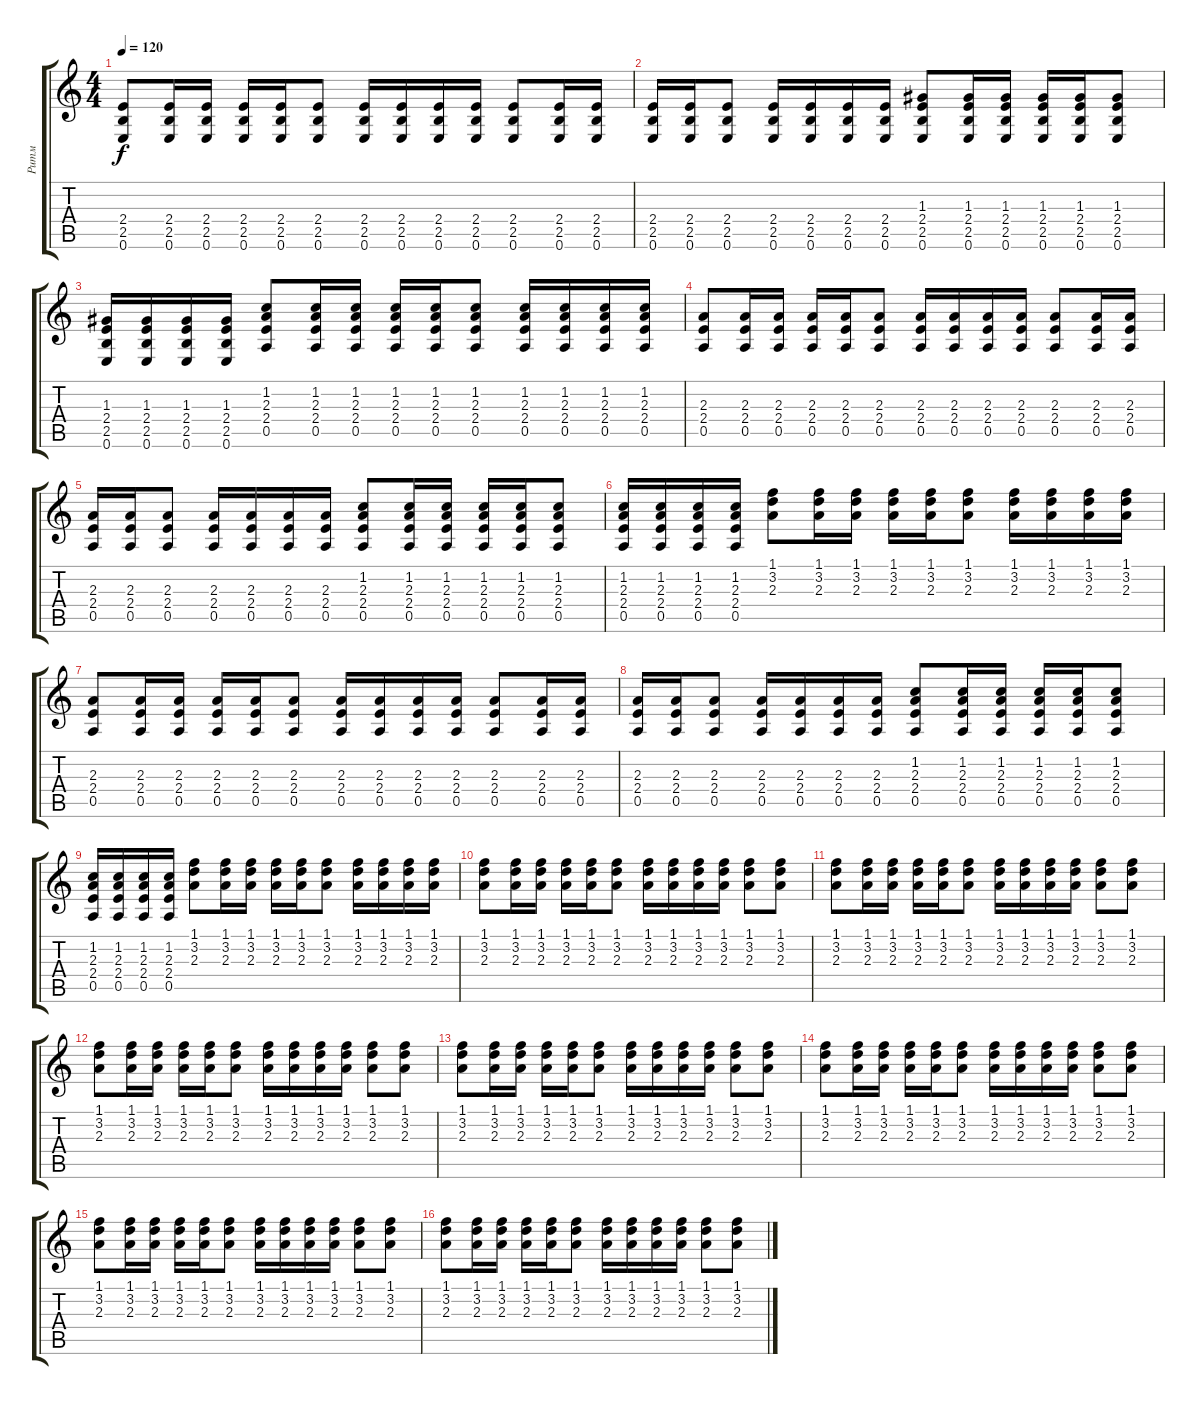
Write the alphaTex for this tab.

\track ("Ритм" "Ритм") {instrument acousticguitarsteel}
\staff {score tabs}
\tuning (E4 B3 G3 D3 A2 E2) {hide}
\ts (4 4)
\tempo 120
\clef g2
\ks c
(2.4 2.5 0.6).8{dy f} (2.4 2.5 0.6).16 (2.4 2.5 0.6).16 (2.4 2.5 0.6).16 (2.4 2.5 0.6).16 (2.4 2.5 0.6).8 (2.4 2.5 0.6).16 (2.4 2.5 0.6).16 (2.4 2.5 0.6).16 (2.4 2.5 0.6).16 (2.4 2.5 0.6).8 (2.4 2.5 0.6).16 (2.4 2.5 0.6).16 |
(2.4 2.5 0.6).16 (2.4 2.5 0.6).16 (2.4 2.5 0.6).8 (2.4 2.5 0.6).16 (2.4 2.5 0.6).16 (2.4 2.5 0.6).16 (2.4 2.5 0.6).16 (1.3 2.4 2.5 0.6).8 (1.3 2.4 2.5 0.6).16 (1.3 2.4 2.5 0.6).16 (1.3 2.4 2.5 0.6).16 (1.3 2.4 2.5 0.6).16 (1.3 2.4 2.5 0.6).8 |
(1.3 2.4 2.5 0.6).16 (1.3 2.4 2.5 0.6).16 (1.3 2.4 2.5 0.6).16 (1.3 2.4 2.5 0.6).16 (1.2 2.3 2.4 0.5).8 (1.2 2.3 2.4 0.5).16 (1.2 2.3 2.4 0.5).16 (1.2 2.3 2.4 0.5).16 (1.2 2.3 2.4 0.5).16 (1.2 2.3 2.4 0.5).8 (1.2 2.3 2.4 0.5).16 (1.2 2.3 2.4 0.5).16 (1.2 2.3 2.4 0.5).16 (1.2 2.3 2.4 0.5).16 |
(2.3 2.4 0.5).8 (2.3 2.4 0.5).16 (2.3 2.4 0.5).16 (2.3 2.4 0.5).16 (2.3 2.4 0.5).16 (2.3 2.4 0.5).8 (2.3 2.4 0.5).16 (2.3 2.4 0.5).16 (2.3 2.4 0.5).16 (2.3 2.4 0.5).16 (2.3 2.4 0.5).8 (2.3 2.4 0.5).16 (2.3 2.4 0.5).16 |
(2.3 2.4 0.5).16 (2.3 2.4 0.5).16 (2.3 2.4 0.5).8 (2.3 2.4 0.5).16 (2.3 2.4 0.5).16 (2.3 2.4 0.5).16 (2.3 2.4 0.5).16 (1.2 2.3 2.4 0.5).8 (1.2 2.3 2.4 0.5).16 (1.2 2.3 2.4 0.5).16 (1.2 2.3 2.4 0.5).16 (1.2 2.3 2.4 0.5).16 (1.2 2.3 2.4 0.5).8 |
(1.2 2.3 2.4 0.5).16 (1.2 2.3 2.4 0.5).16 (1.2 2.3 2.4 0.5).16 (1.2 2.3 2.4 0.5).16 (1.1 3.2 2.3).8 (1.1 3.2 2.3).16 (1.1 3.2 2.3).16 (1.1 3.2 2.3).16 (1.1 3.2 2.3).16 (1.1 3.2 2.3).8 (1.1 3.2 2.3).16 (1.1 3.2 2.3).16 (1.1 3.2 2.3).16 (1.1 3.2 2.3).16 |
(2.3 2.4 0.5).8 (2.3 2.4 0.5).16 (2.3 2.4 0.5).16 (2.3 2.4 0.5).16 (2.3 2.4 0.5).16 (2.3 2.4 0.5).8 (2.3 2.4 0.5).16 (2.3 2.4 0.5).16 (2.3 2.4 0.5).16 (2.3 2.4 0.5).16 (2.3 2.4 0.5).8 (2.3 2.4 0.5).16 (2.3 2.4 0.5).16 |
(2.3 2.4 0.5).16 (2.3 2.4 0.5).16 (2.3 2.4 0.5).8 (2.3 2.4 0.5).16 (2.3 2.4 0.5).16 (2.3 2.4 0.5).16 (2.3 2.4 0.5).16 (1.2 2.3 2.4 0.5).8 (1.2 2.3 2.4 0.5).16 (1.2 2.3 2.4 0.5).16 (1.2 2.3 2.4 0.5).16 (1.2 2.3 2.4 0.5).16 (1.2 2.3 2.4 0.5).8 |
(1.2 2.3 2.4 0.5).16 (1.2 2.3 2.4 0.5).16 (1.2 2.3 2.4 0.5).16 (1.2 2.3 2.4 0.5).16 (1.1 3.2 2.3).8 (1.1 3.2 2.3).16 (1.1 3.2 2.3).16 (1.1 3.2 2.3).16 (1.1 3.2 2.3).16 (1.1 3.2 2.3).8 (1.1 3.2 2.3).16 (1.1 3.2 2.3).16 (1.1 3.2 2.3).16 (1.1 3.2 2.3).16 |
(1.1 3.2 2.3).8 (1.1 3.2 2.3).16 (1.1 3.2 2.3).16 (1.1 3.2 2.3).16 (1.1 3.2 2.3).16 (1.1 3.2 2.3).8 (1.1 3.2 2.3).16 (1.1 3.2 2.3).16 (1.1 3.2 2.3).16 (1.1 3.2 2.3).16 (1.1 3.2 2.3).8 (1.1 3.2 2.3).8 |
(1.1 3.2 2.3).8 (1.1 3.2 2.3).16 (1.1 3.2 2.3).16 (1.1 3.2 2.3).16 (1.1 3.2 2.3).16 (1.1 3.2 2.3).8 (1.1 3.2 2.3).16 (1.1 3.2 2.3).16 (1.1 3.2 2.3).16 (1.1 3.2 2.3).16 (1.1 3.2 2.3).8 (1.1 3.2 2.3).8 |
(1.1 3.2 2.3).8 (1.1 3.2 2.3).16 (1.1 3.2 2.3).16 (1.1 3.2 2.3).16 (1.1 3.2 2.3).16 (1.1 3.2 2.3).8 (1.1 3.2 2.3).16 (1.1 3.2 2.3).16 (1.1 3.2 2.3).16 (1.1 3.2 2.3).16 (1.1 3.2 2.3).8 (1.1 3.2 2.3).8 |
(1.1 3.2 2.3).8 (1.1 3.2 2.3).16 (1.1 3.2 2.3).16 (1.1 3.2 2.3).16 (1.1 3.2 2.3).16 (1.1 3.2 2.3).8 (1.1 3.2 2.3).16 (1.1 3.2 2.3).16 (1.1 3.2 2.3).16 (1.1 3.2 2.3).16 (1.1 3.2 2.3).8 (1.1 3.2 2.3).8 |
(1.1 3.2 2.3).8 (1.1 3.2 2.3).16 (1.1 3.2 2.3).16 (1.1 3.2 2.3).16 (1.1 3.2 2.3).16 (1.1 3.2 2.3).8 (1.1 3.2 2.3).16 (1.1 3.2 2.3).16 (1.1 3.2 2.3).16 (1.1 3.2 2.3).16 (1.1 3.2 2.3).8 (1.1 3.2 2.3).8 |
(1.1 3.2 2.3).8 (1.1 3.2 2.3).16 (1.1 3.2 2.3).16 (1.1 3.2 2.3).16 (1.1 3.2 2.3).16 (1.1 3.2 2.3).8 (1.1 3.2 2.3).16 (1.1 3.2 2.3).16 (1.1 3.2 2.3).16 (1.1 3.2 2.3).16 (1.1 3.2 2.3).8 (1.1 3.2 2.3).8 |
(1.1 3.2 2.3).8 (1.1 3.2 2.3).16 (1.1 3.2 2.3).16 (1.1 3.2 2.3).16 (1.1 3.2 2.3).16 (1.1 3.2 2.3).8 (1.1 3.2 2.3).16 (1.1 3.2 2.3).16 (1.1 3.2 2.3).16 (1.1 3.2 2.3).16 (1.1 3.2 2.3).8 (1.1 3.2 2.3).8
